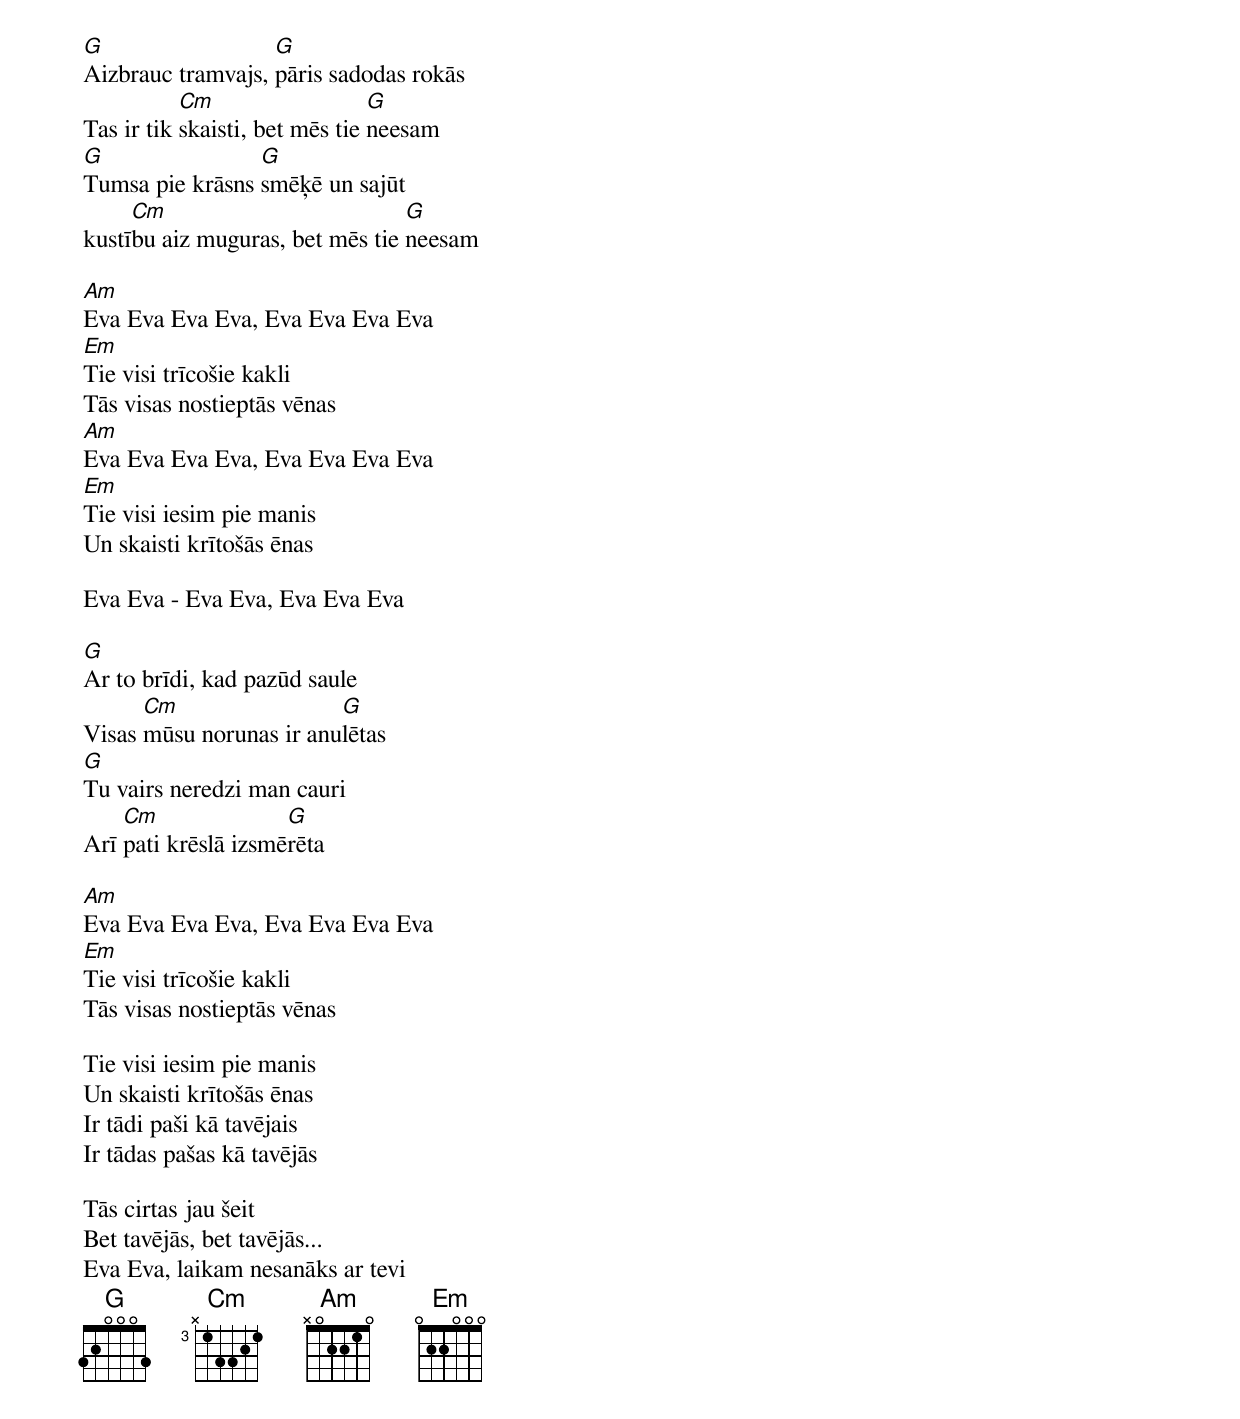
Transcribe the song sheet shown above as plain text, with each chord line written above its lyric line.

G                  G
Aizbrauc tramvajs, pāris sadodas rokās
           Cm                   G
Tas ir tik skaisti, bet mēs tie neesam
G                G
Tumsa pie krāsns smēķē un sajūt
     Cm                          G
kustību aiz muguras, bet mēs tie neesam

Am
Eva Eva Eva Eva, Eva Eva Eva Eva
Em
Tie visi trīcošie kakli
Tās visas nostieptās vēnas
Am
Eva Eva Eva Eva, Eva Eva Eva Eva
Em
Tie visi iesim pie manis
Un skaisti krītošās ēnas

Eva Eva - Eva Eva, Eva Eva Eva

G
Ar to brīdi, kad pazūd saule
      Cm                 G
Visas mūsu norunas ir anulētas
G
Tu vairs neredzi man cauri
    Cm               G
Arī pati krēslā izsmērēta

Am
Eva Eva Eva Eva, Eva Eva Eva Eva
Em
Tie visi trīcošie kakli
Tās visas nostieptās vēnas

Tie visi iesim pie manis
Un skaisti krītošās ēnas
Ir tādi paši kā tavējais
Ir tādas pašas kā tavējās

Tās cirtas jau šeit
Bet tavējās, bet tavējās...
Eva Eva, laikam nesanāks ar tevi
